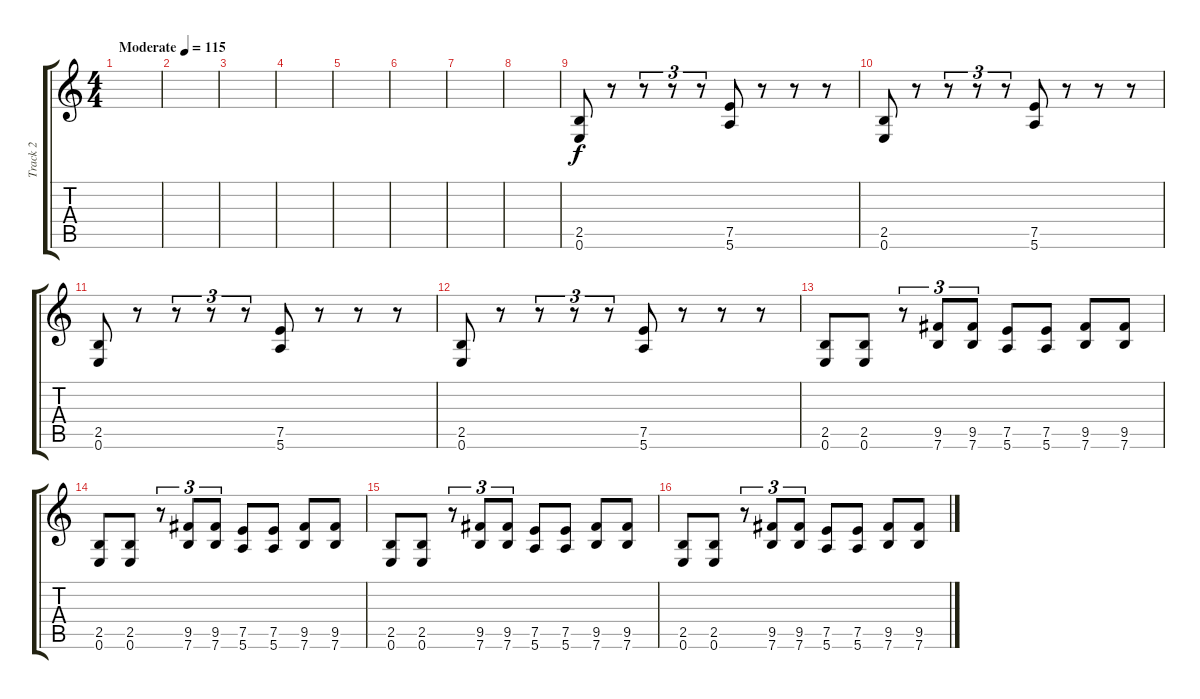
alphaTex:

\track ("Track 2" "Track 2") {instrument distortionguitar}
\staff {score tabs}
\tuning (E4 B3 G3 D3 A2 E2) {hide}
\ts (4 4)
\tempo (115 "Moderate")
\clef g2
\ks c
|
|
|
|
|
|
|
|
(2.5 0.6).8 r.8 r.8{tu (3 2)} r.8{tu (3 2)} r.8{tu (3 2)} (7.5 5.6).8 r.8 r.8 r.8 |
(2.5 0.6).8 r.8 r.8{tu (3 2)} r.8{tu (3 2)} r.8{tu (3 2)} (7.5 5.6).8 r.8 r.8 r.8 |
(2.5 0.6).8 r.8 r.8{tu (3 2)} r.8{tu (3 2)} r.8{tu (3 2)} (7.5 5.6).8 r.8 r.8 r.8 |
(2.5 0.6).8 r.8 r.8{tu (3 2)} r.8{tu (3 2)} r.8{tu (3 2)} (7.5 5.6).8 r.8 r.8 r.8 |
(2.5 0.6).8 (2.5 0.6).8 r.8{tu (3 2)} (9.5 7.6).8{tu (3 2)} (9.5 7.6).8{tu (3 2)} (7.5 5.6).8 (7.5 5.6).8 (9.5 7.6).8 (9.5 7.6).8 |
(2.5 0.6).8 (2.5 0.6).8 r.8{tu (3 2)} (9.5 7.6).8{tu (3 2)} (9.5 7.6).8{tu (3 2)} (7.5 5.6).8 (7.5 5.6).8 (9.5 7.6).8 (9.5 7.6).8 |
(2.5 0.6).8 (2.5 0.6).8 r.8{tu (3 2)} (9.5 7.6).8{tu (3 2)} (9.5 7.6).8{tu (3 2)} (7.5 5.6).8 (7.5 5.6).8 (9.5 7.6).8 (9.5 7.6).8 |
(2.5 0.6).8 (2.5 0.6).8 r.8{tu (3 2)} (9.5 7.6).8{tu (3 2)} (9.5 7.6).8{tu (3 2)} (7.5 5.6).8 (7.5 5.6).8 (9.5 7.6).8 (9.5 7.6).8
